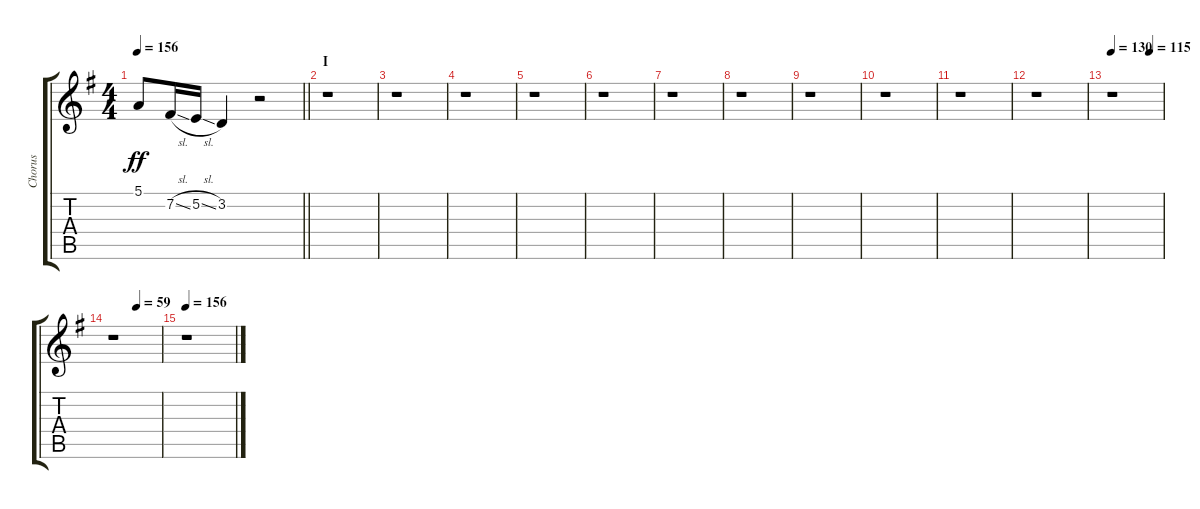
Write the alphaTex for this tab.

\track ("Chorus" "Chorus") {instrument voiceoohs}
\staff {score tabs}
\tuning (E4 B3 G3 D3 A2 E2) {hide}
\ts (4 4)
\tempo 156
\clef g2
\barLineRight lightlight
\ks g
5.1{t}.8{dy ff} 7.2{sl}.16 5.2{sl}.16 3.2.4 r.2 |
\section ("" "I")
r.1 |
r.1 |
r.1 |
r.1 |
r.1 |
r.1 |
r.1 |
r.1 |
r.1 |
r.1 |
r.1 |
\tempo 130
\tempo (115 0.75)
r.1 |
\tempo (59 0.5)
r.1 |
\tempo 156
r.1
